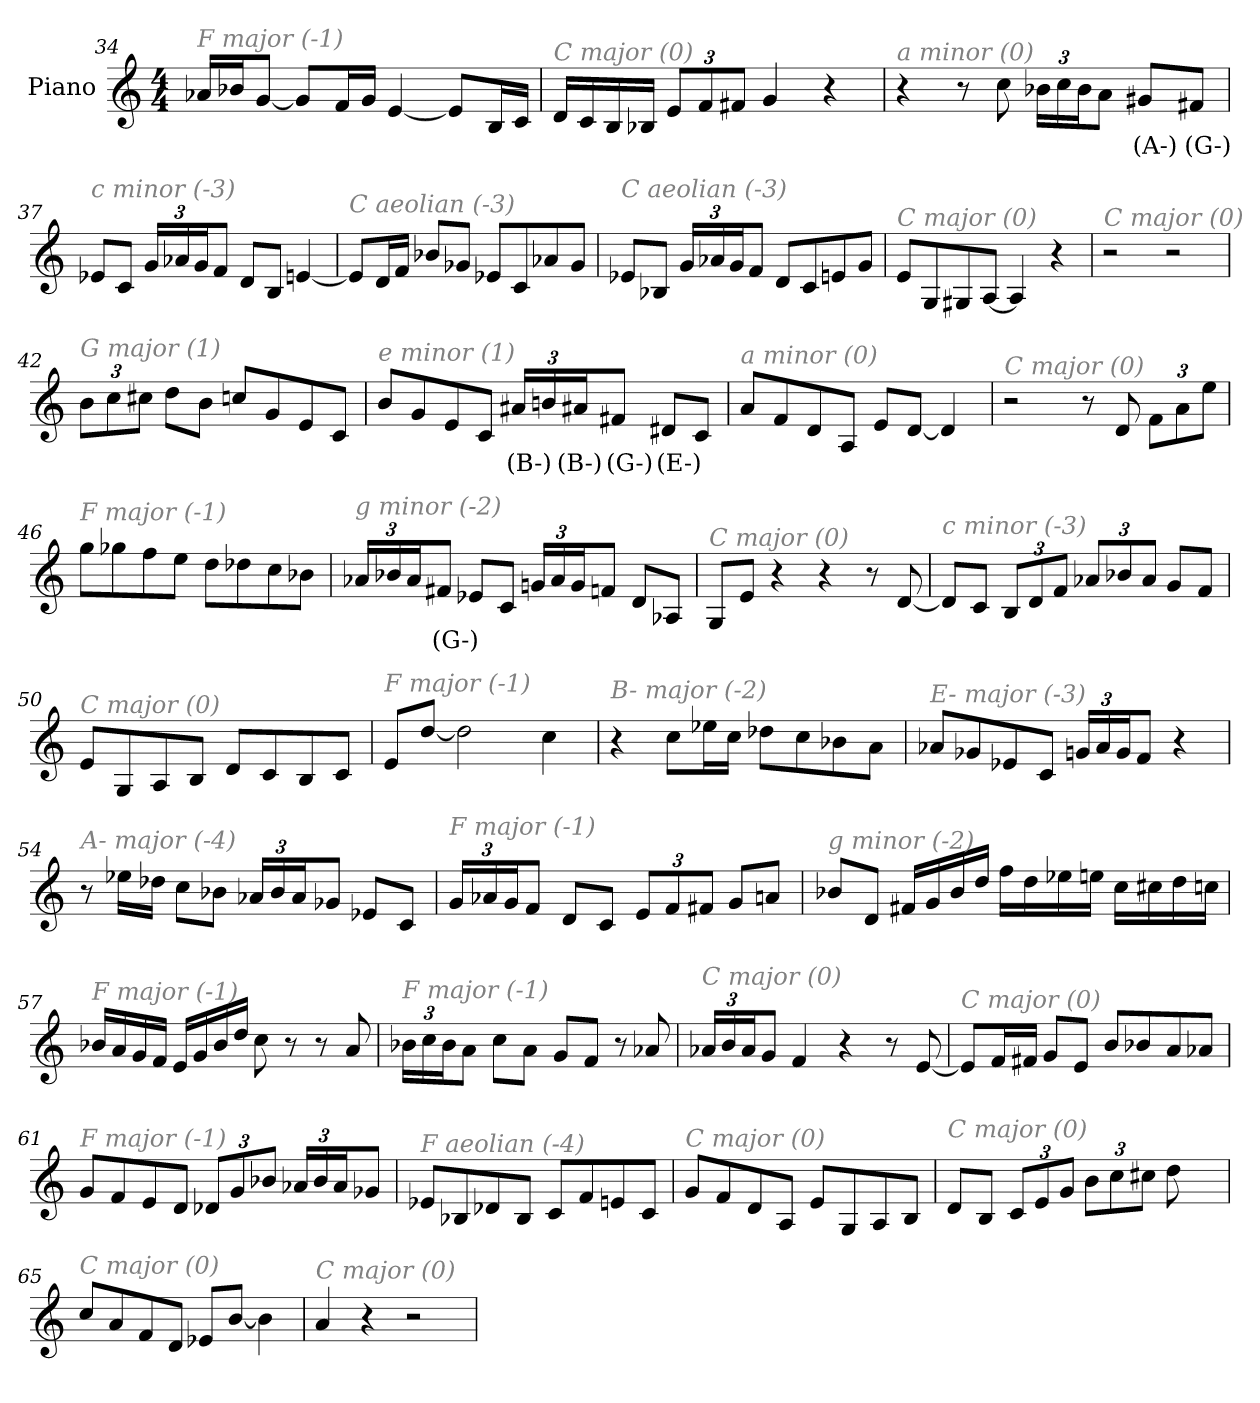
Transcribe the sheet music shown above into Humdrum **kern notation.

**kern	**text
*part1	*part1
*staff1	*staff1
*I"Piano	*
*I'Pno	*
*clefG2	*
*k[]	*
*M4/4	*
=34	=34
!LO:TX:i:color=#808080:t=F major (-1)	!
16a-X/LL	.
16b-X/J	.
[8g/J	.
8g/L]	.
16f/L	.
16g/JJ	.
[4e/	.
8e/L]	.
16B/L	.
16c/JJ	.
!!LO:LB:g=z
=35	=35
!LO:TX:i:color=#808080:t=C major (0)	!
16d/LL	.
16c/	.
16B/	.
16B-X/JJ	.
*Xbrackettup	*
12e/L	.
12f/	.
12f#X/J	.
4g/	.
4r	.
=36	=36
!LO:TX:i:color=#808080:t=a minor (0)	!
4r	.
8r	.
8cc\	.
24b-X\LL	.
24cc\	.
24b-\J	.
8a\J	.
8g#Xi/L	(A-)
8f#Xi/J	(G-)
=37	=37
!LO:TX:i:color=#808080:t=c minor (-3)	!
8e-X/L	.
8c/J	.
24g/LL	.
24a-X/	.
24g/J	.
8f/J	.
8d/L	.
8B/J	.
[4en/	.
=38	=38
!LO:TX:i:color=#808080:t=C aeolian (-3)	!
8e/L]	.
16d/L	.
16f/JJ	.
8b-X/L	.
8g-X/J	.
8e-X/L	.
8c/	.
8a-X/	.
8g-/J	.
!!LO:LB:g=z
=39	=39
!LO:TX:i:color=#808080:t=C aeolian (-3)	!
8e-X/L	.
8B-X/J	.
24g/LL	.
24a-X/	.
24g/J	.
8f/J	.
8d/L	.
8c/	.
8en/	.
8g/J	.
=40	=40
!LO:TX:i:color=#808080:t=C major (0)	!
8e/L	.
8G/	.
8G#X/	.
[8A/J	.
4A/]	.
4r	.
=41	=41
!LO:TX:i:color=#808080:t=C major (0)	!
2r	.
2r	.
=42	=42
!LO:TX:i:color=#808080:t=G major (1)	!
12b\L	.
12cc\	.
12cc#X\J	.
8dd\L	.
8b\J	.
8ccn/L	.
8g/	.
8e/	.
8c/J	.
!!LO:PB:g=z
=43	=43
!LO:TX:i:color=#808080:t=e minor (1)	!
8b/L	.
8g/	.
8e/	.
8c/J	.
24a#Xi/LL	(B-)
24bn/	.
24a#Xi/J	(B-)
8f#Xi/J	(G-)
8d#Xi/L	(E-)
8c/J	.
=44	=44
!LO:TX:i:color=#808080:t=a minor (0)	!
8a/L	.
8f/	.
8d/	.
8A/J	.
8e/L	.
[8d/J	.
4d/]	.
=45	=45
!LO:TX:i:color=#808080:t=C major (0)	!
2r	.
8r	.
8d/	.
12f\L	.
12a\	.
12ee\J	.
=46	=46
!LO:TX:i:color=#808080:t=F major (-1)	!
8gg\L	.
8gg-X\	.
8ff\	.
8ee\J	.
8dd\L	.
8dd-X\	.
8cc\	.
8b-X\J	.
!!LO:LB:g=z
=47	=47
!LO:TX:i:color=#808080:t=g minor (-2)	!
24a-X/LL	.
24b-X/	.
24a-/J	.
8f#Xi/J	(G-)
8e-X/L	.
8c/J	.
24gn/LL	.
24a-/	.
24g/J	.
8f/J	.
8d/L	.
8A-X/J	.
=48	=48
!LO:TX:i:color=#808080:t=C major (0)	!
8G/L	.
8e/J	.
4r	.
4r	.
8r	.
[8d/	.
=49	=49
!LO:TX:i:color=#808080:t=c minor (-3)	!
8d/L]	.
8c/J	.
12B/L	.
12d/	.
12f/J	.
12a-X/L	.
12b-X/	.
12a-/J	.
8g/L	.
8f/J	.
=50	=50
!LO:TX:i:color=#808080:t=C major (0)	!
8e/L	.
8G/	.
8A/	.
8B/J	.
8d/L	.
8c/	.
8B/	.
8c/J	.
!!LO:LB:g=z
=51	=51
!LO:TX:i:color=#808080:t=F major (-1)	!
8e/L	.
[8dd/J	.
2dd\]	.
4cc\	.
=52	=52
!LO:TX:i:color=#808080:t=B- major (-2)	!
4r	.
8cc\L	.
16ee-X\L	.
16cc\JJ	.
8dd-X\L	.
8cc\	.
8b-X\	.
8a\J	.
=53	=53
!LO:TX:i:color=#808080:t=E- major (-3)	!
8a-X/L	.
8g-X/	.
8e-X/	.
8c/J	.
24gn/LL	.
24a-/	.
24g/J	.
8f/J	.
4r	.
=54	=54
!LO:TX:i:color=#808080:t=A- major (-4)	!
8r	.
16ee-X\LL	.
16dd-X\JJ	.
8cc\L	.
8b-X\J	.
24a-X/LL	.
24b-/	.
24a-/J	.
8g-X/J	.
8e-X/L	.
8c/J	.
!!LO:LB:g=z
=55	=55
!LO:TX:i:color=#808080:t=F major (-1)	!
24g/LL	.
24a-X/	.
24g/J	.
8f/J	.
8d/L	.
8c/J	.
12e/L	.
12f/	.
12f#X/J	.
8g/L	.
8an/J	.
=56	=56
!LO:TX:i:color=#808080:t=g minor (-2)	!
8b-X/L	.
8d/J	.
16f#X/LL	.
16g/	.
16b-/	.
16dd/JJ	.
16ff\LL	.
16dd\	.
16ee-X\	.
16een\JJ	.
16cc\LL	.
16cc#X\	.
16dd\	.
16ccn\JJ	.
=57	=57
!LO:TX:i:color=#808080:t=F major (-1)	!
16b-X/LL	.
16a/	.
16g/	.
16f/JJ	.
16e/LL	.
16g/	.
16b-/	.
16dd/JJ	.
8cc\	.
8r	.
8r	.
8a/	.
!!LO:LB:g=z
=58	=58
!LO:TX:i:color=#808080:t=F major (-1)	!
24b-X\LL	.
24cc\	.
24b-\J	.
8a\J	.
8cc\L	.
8a\J	.
8g/L	.
8f/J	.
8r	.
8a-X/	.
=59	=59
!LO:TX:i:color=#808080:t=C major (0)	!
24a-X/LL	.
24b/	.
24a-/J	.
8g/J	.
4f/	.
4r	.
8r	.
[8e/	.
=60	=60
!LO:TX:i:color=#808080:t=C major (0)	!
8e/L]	.
16f/L	.
16f#X/JJ	.
8g/L	.
8e/J	.
8b/L	.
8b-X/	.
8a/	.
8a-X/J	.
!!LO:LB:g=z
=61	=61
!LO:TX:i:color=#808080:t=F major (-1)	!
8g/L	.
8f/	.
8e/	.
8d/J	.
12d-X/L	.
12g/	.
12b-X/J	.
24a-X/LL	.
24b-/	.
24a-/J	.
8g-X/J	.
=62	=62
!LO:TX:i:color=#808080:t=F aeolian (-4)	!
8e-X/L	.
8B-X/	.
8d-X/	.
8B-/J	.
8c/L	.
8f/	.
8en/	.
8c/J	.
=63	=63
!LO:TX:i:color=#808080:t=C major (0)	!
8g/L	.
8f/	.
8d/	.
8A/J	.
8e/L	.
8G/	.
8A/	.
8B/J	.
=64	=64
!LO:TX:i:color=#808080:t=C major (0)	!
8d/L	.
8B/J	.
12c/L	.
12e/	.
12g/J	.
12b\L	.
12cc\	.
12cc#X\J	.
8dd\	.
8ryy	.
!!LO:LB:g=z
=65	=65
!LO:TX:i:color=#808080:t=C major (0)	!
8cc/L	.
8a/	.
8f/	.
8d/J	.
8e-X/L	.
[8b/J	.
4b\]	.
=66	=66
!LO:TX:i:color=#808080:t=C major (0)	!
4a/	.
4r	.
2r	.
=	=
*-	*-
